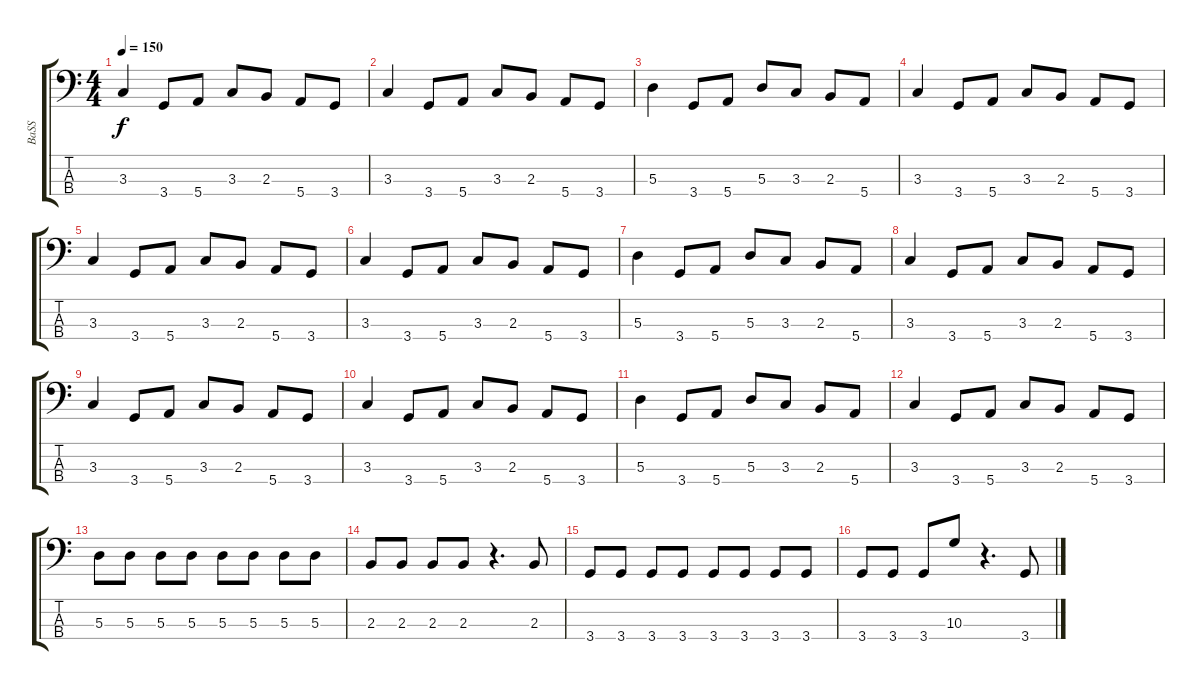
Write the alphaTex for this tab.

\track ("BaSS" "BaSS") {instrument slapbass2}
\staff {score tabs}
\tuning (G2 D2 A1 E1) {hide}
\ts (4 4)
\tempo 150
\clef f4
\ks c
3.3.4{dy f instrument slapbass2} 3.4.8 5.4.8 3.3.8 2.3.8 5.4.8 3.4.8 |
3.3.4 3.4.8 5.4.8 3.3.8 2.3.8 5.4.8 3.4.8 |
5.3.4 3.4.8 5.4.8 5.3.8 3.3.8 2.3.8 5.4.8 |
3.3.4 3.4.8 5.4.8 3.3.8 2.3.8 5.4.8 3.4.8 |
3.3.4 3.4.8 5.4.8 3.3.8 2.3.8 5.4.8 3.4.8 |
3.3.4 3.4.8 5.4.8 3.3.8 2.3.8 5.4.8 3.4.8 |
5.3.4 3.4.8 5.4.8 5.3.8 3.3.8 2.3.8 5.4.8 |
3.3.4 3.4.8 5.4.8 3.3.8 2.3.8 5.4.8 3.4.8 |
3.3.4 3.4.8 5.4.8 3.3.8 2.3.8 5.4.8 3.4.8 |
3.3.4 3.4.8 5.4.8 3.3.8 2.3.8 5.4.8 3.4.8 |
5.3.4 3.4.8 5.4.8 5.3.8 3.3.8 2.3.8 5.4.8 |
3.3.4 3.4.8 5.4.8 3.3.8 2.3.8 5.4.8 3.4.8 |
5.3.8 5.3.8 5.3.8 5.3.8 5.3.8 5.3.8 5.3.8 5.3.8 |
2.3.8 2.3.8 2.3.8 2.3.8 r.4{d} 2.3.8 |
3.4.8 3.4.8 3.4.8 3.4.8 3.4.8 3.4.8 3.4.8 3.4.8 |
3.4.8 3.4.8 3.4.8 10.3.8 r.4{d} 3.4{ss}.8
